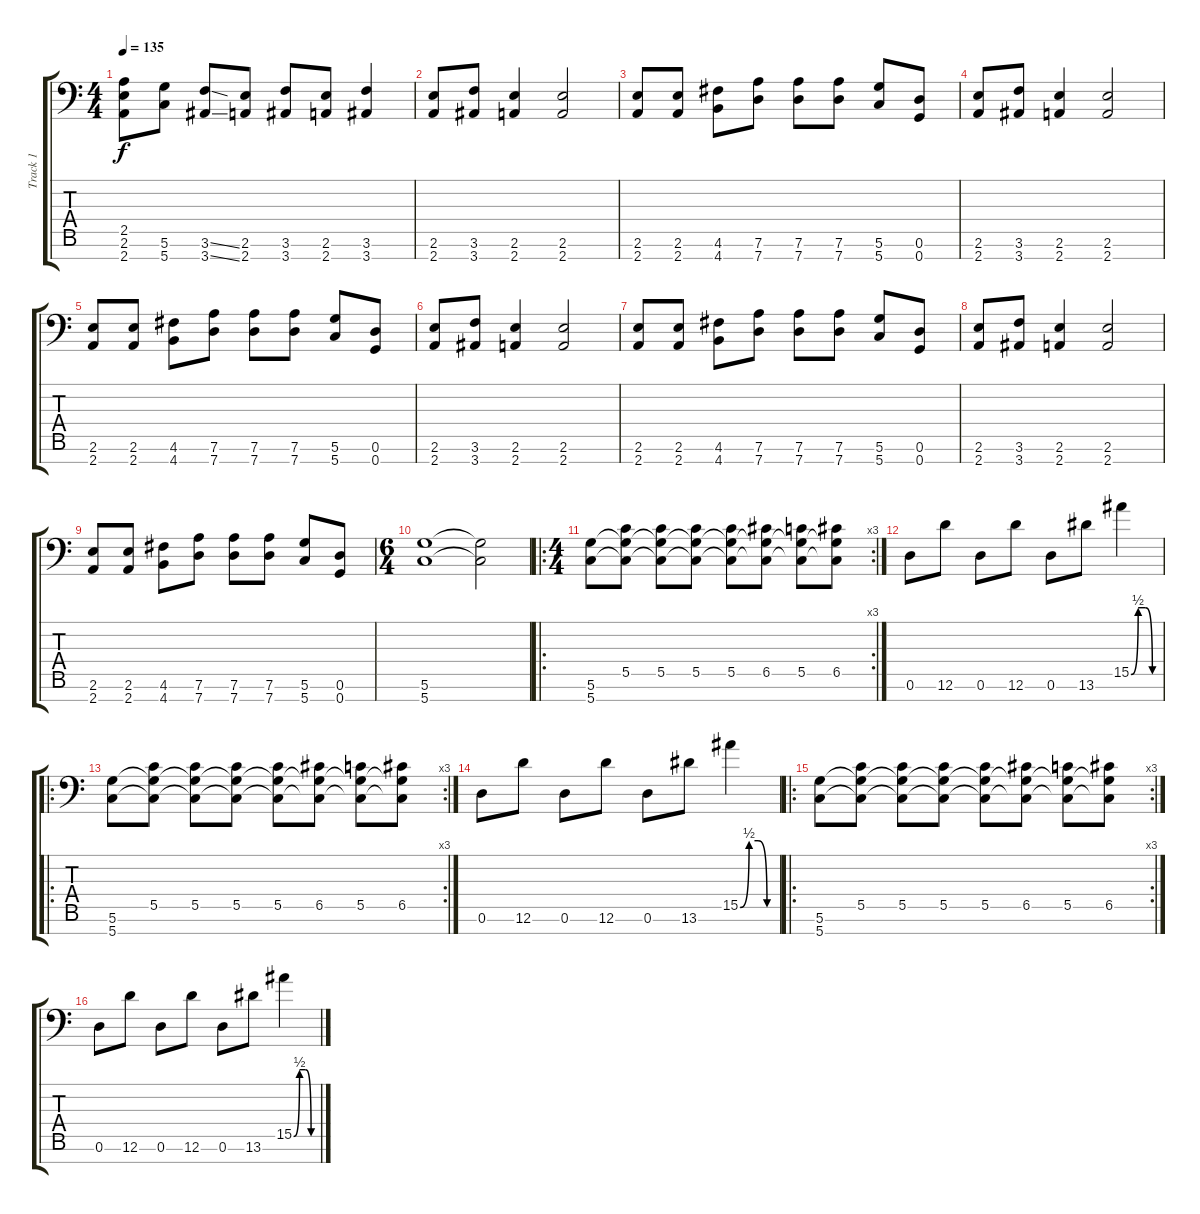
\track ("Track 1" "Track 1") {instrument distortionguitar}
\staff {score tabs}
\tuning (D4 A3 F3 C3 G2 D2 G1) {hide}
\ts (4 4)
\tempo 135
\clef f4
\ks c
(2.5 2.6 2.7).8{dy f} (5.6 5.7).8 (3.6{ss} 3.7{ss}).8 (2.6 2.7).8 (3.6 3.7).8 (2.6 2.7).8 (3.6 3.7).4 |
(2.6 2.7).8 (3.6 3.7).8 (2.6 2.7).4 (2.6 2.7).2 |
(2.6 2.7).8 (2.6 2.7).8 (4.6 4.7).8 (7.6 7.7).8 (7.6 7.7).8 (7.6 7.7).8 (5.6 5.7).8 (0.6 0.7).8 |
(2.6 2.7).8 (3.6 3.7).8 (2.6 2.7).4 (2.6 2.7).2 |
(2.6 2.7).8 (2.6 2.7).8 (4.6 4.7).8 (7.6 7.7).8 (7.6 7.7).8 (7.6 7.7).8 (5.6 5.7).8 (0.6 0.7).8 |
(2.6 2.7).8 (3.6 3.7).8 (2.6 2.7).4 (2.6 2.7).2 |
(2.6 2.7).8 (2.6 2.7).8 (4.6 4.7).8 (7.6 7.7).8 (7.6 7.7).8 (7.6 7.7).8 (5.6 5.7).8 (0.6 0.7).8 |
(2.6 2.7).8 (3.6 3.7).8 (2.6 2.7).4 (2.6 2.7).2 |
(2.6 2.7).8 (2.6 2.7).8 (4.6 4.7).8 (7.6 7.7).8 (7.6 7.7).8 (7.6 7.7).8 (5.6 5.7).8 (0.6 0.7).8 |
\ts (6 4)
(5.6 5.7).1 (5.6{t} 5.7{t}).2 |
\ro
\rc 3
\ts (4 4)
(5.6 5.7).8{instrument distortionguitar} (5.5 5.6{t} 5.7{t}).8 (5.5 5.6{t} 5.7{t}).8 (5.5 5.6{t} 5.7{t}).8 (5.5 5.6{t} 5.7{t}).8 (6.5 5.6{t} 5.7{t}).8 (5.5 5.6{t} 5.7{t}).8 (6.5 5.6{t} 5.7{t}).8 |
0.6.8 12.6.8 0.6.8 12.6.8 0.6.8 13.6.8 15.5{be (custom 0 0 15 2 30 2 45 0 60 0)}.4 |
\ro
\rc 3
(5.6 5.7).8{instrument distortionguitar} (5.5 5.6{t} 5.7{t}).8 (5.5 5.6{t} 5.7{t}).8 (5.5 5.6{t} 5.7{t}).8 (5.5 5.6{t} 5.7{t}).8 (6.5 5.6{t} 5.7{t}).8 (5.5 5.6{t} 5.7{t}).8 (6.5 5.6{t} 5.7{t}).8 |
0.6.8 12.6.8 0.6.8 12.6.8 0.6.8 13.6.8 15.5{be (custom 0 0 15 2 30 2 45 0 60 0)}.4 |
\ro
\rc 3
(5.6 5.7).8{instrument distortionguitar} (5.5 5.6{t} 5.7{t}).8 (5.5 5.6{t} 5.7{t}).8 (5.5 5.6{t} 5.7{t}).8 (5.5 5.6{t} 5.7{t}).8 (6.5 5.6{t} 5.7{t}).8 (5.5 5.6{t} 5.7{t}).8 (6.5 5.6{t} 5.7{t}).8 |
0.6.8 12.6.8 0.6.8 12.6.8 0.6.8 13.6.8 15.5{be (custom 0 0 15 2 30 2 45 0 60 0)}.4
